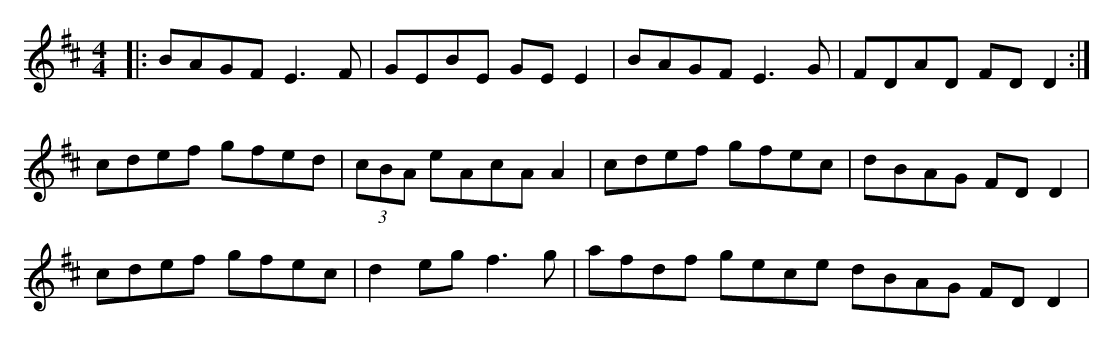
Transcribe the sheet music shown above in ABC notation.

X:1
M:4/4
K:Edor
|: BAGF E3 F | GEBE GE E2 | BAGF E3 G | FDAD FD D2 :|
cdef gfed | (3cBA eAcA A2 | cdef gfec | dBAG FD D2 |
cdef gfec | d2 eg f3 g | afdf gece dBAG FD D2 |
